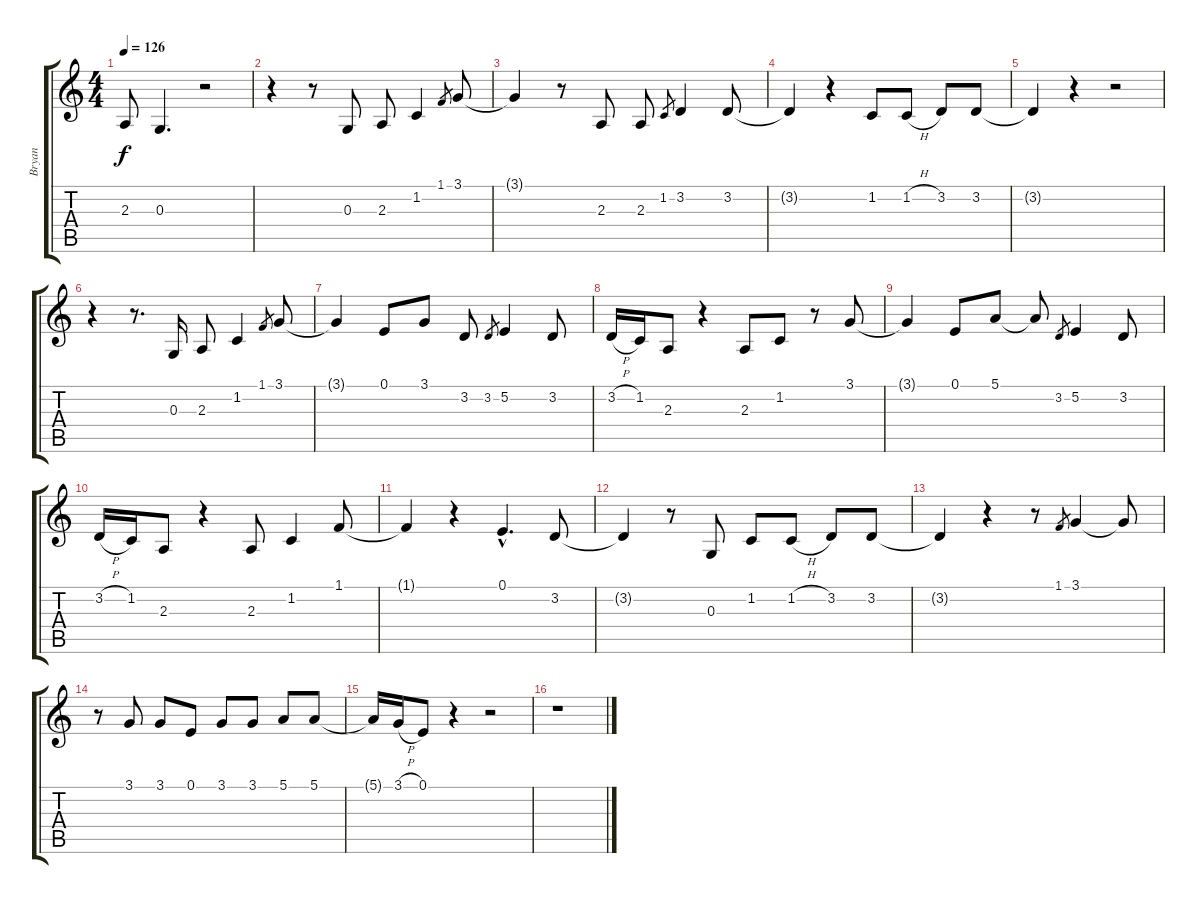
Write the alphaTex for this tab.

\track ("Bryan" "Bryan") {instrument cello}
\staff {score tabs}
\tuning (E4 B3 G3 D3 A2 E2) {hide}
\ts (4 4)
\tempo 126
\clef g2
\ks c
2.3{t}.8{dy f} 0.3.4{d} r.2 |
r.4 r.8 0.3.8 2.3.8 1.2.4 1.1.8{gr} 3.1.8 |
3.1{t}.4 r.8 2.3.8 2.3.8 1.2.8{gr} 3.2.4 3.2.8 |
3.2{t}.4 r.4 1.2.8 1.2{h}.8 3.2.8 3.2.8 |
3.2{t}.4 r.4 r.2 |
r.4 r.8{d} 0.3.16 2.3.8 1.2.4 1.1.8{gr} 3.1.8 |
3.1{t}.4 0.1.8 3.1.8 3.2.8 3.2.8{gr} 5.2.4 3.2.8 |
3.2{h}.16 1.2.16 2.3.8 r.4 2.3.8 1.2.8 r.8 3.1.8 |
3.1{t}.4 0.1.8 5.1.8 5.1{t}.8 3.2.8{gr} 5.2.4 3.2.8 |
3.2{h}.16 1.2.16 2.3.8 r.4 2.3.8 1.2.4 1.1.8 |
1.1{t}.4 r.4 0.1{hac}.4{d} 3.2.8 |
3.2{t}.4 r.8 0.3.8 1.2.8 1.2{h}.8 3.2.8 3.2.8 |
3.2{t}.4 r.4 r.8 1.1.8{gr} 3.1.4 3.1{t}.8 |
r.8 3.1.8 3.1.8 0.1.8 3.1.8 3.1.8 5.1.8 5.1.8 |
5.1{t}.16 3.1{h}.16 0.1.8 r.4 r.2 |
r.1
